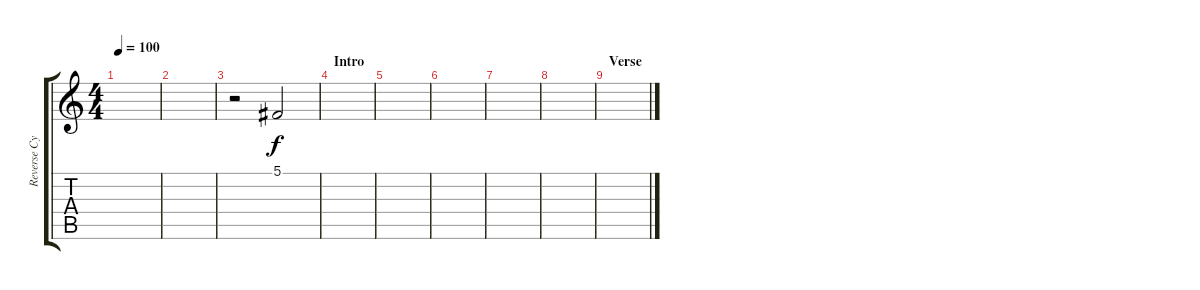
\track ("Reverse Cymbal" "Reverse Cy") {instrument reversecymbal}
\staff {score tabs}
\tuning (Db4 Ab3 E3 B2 Gb2 Db2) {hide}
\ts (4 4)
\tempo 100
\clef g2
\ks c
|
|
r.2 5.1.2 |
\section ("" "Intro")
|
|
|
|
|
\section ("" "Verse")
